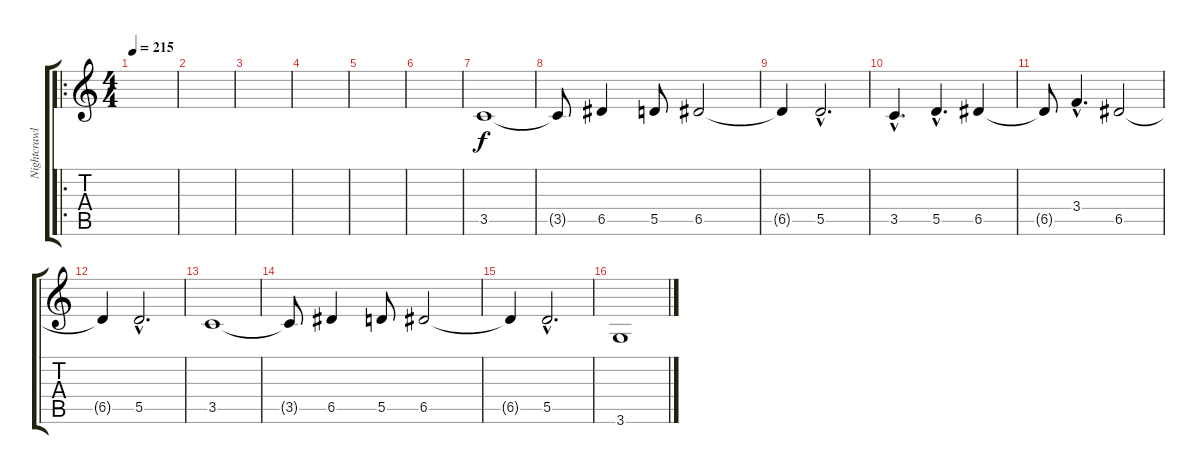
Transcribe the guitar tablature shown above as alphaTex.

\track ("Nightcrawler" "Nightcrawl") {instrument overdrivenguitar}
\staff {score tabs}
\tuning (E4 B3 G3 D3 A2 E2) {hide}
\ro
\ts (4 4)
\tempo 215
\clef g2
\ks c
|
|
|
|
|
|
3.5.1 |
3.5{t}.8 6.5.4 5.5.8 6.5.2 |
6.5{t}.4 5.5{hac}.2{d} |
3.5{hac}.4{d} 5.5{hac}.4{d} 6.5.4 |
6.5{t}.8 3.4{hac}.4{d} 6.5.2 |
6.5{t}.4 5.5{hac}.2{d} |
3.5.1 |
3.5{t}.8 6.5.4 5.5.8 6.5.2 |
6.5{t}.4 5.5{hac}.2{d} |
3.6.1
